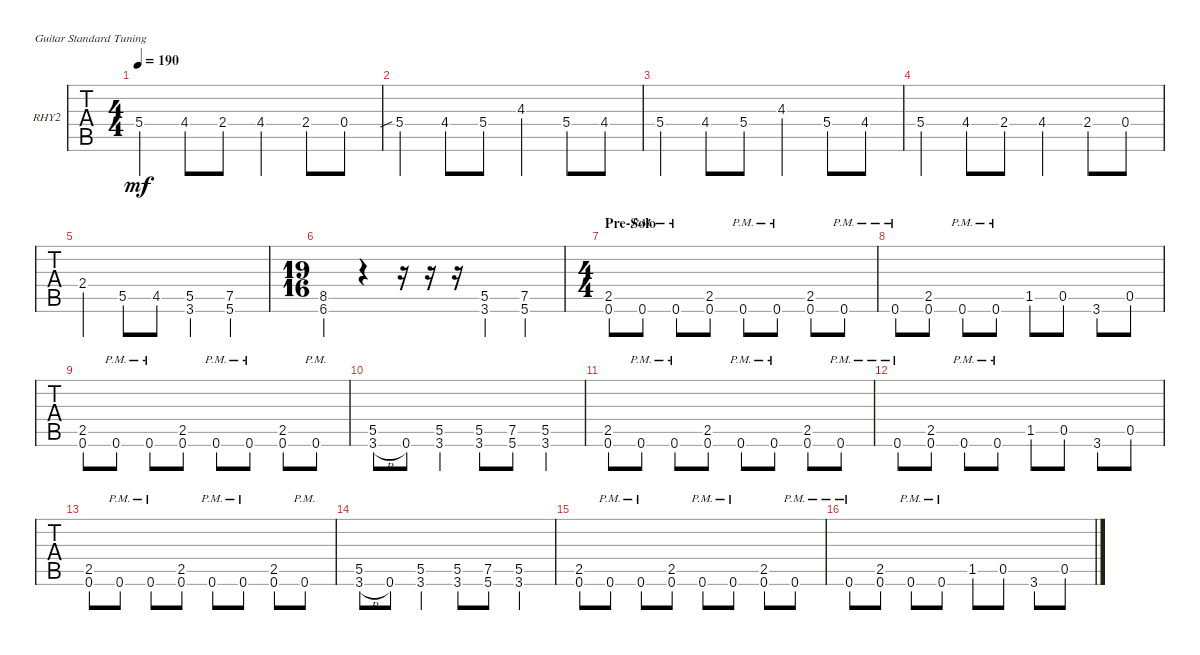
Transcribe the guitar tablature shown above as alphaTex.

\defaultSystemsLayout 4
\bracketExtendMode groupsimilarinstruments
\firstSystemTrackNameOrientation horizontal
\otherSystemsTrackNameOrientation horizontal
\track ("Rhythm Guitar 2" "RHY2") {instrument overdrivenguitar}
\staff {tabs}
\tuning (E4 B3 G3 D3 A2 E2)
\ts (4 4)
\tempo 190
\clef g2
\ks c
5.4.4{dy mf} 4.4.8 2.4.8 4.4.4 2.4.8 0.4.8 |
5.4{sib}.4 4.4.8 5.4.8 4.3.4 5.4.8 4.4.8 |
5.4.4 4.4.8 5.4.8 4.3.4 5.4.8 4.4.8 |
5.4.4 4.4.8 2.4.8 4.4.4 2.4.8 0.4.8 |
2.4.4 5.5.8 4.5.8 (3.6 5.5).4 (5.6 7.5).4 |
\ts (19 16)
(6.6{st} 8.5{st}).4 r.4 r.16 r.16 r.16 (3.6 5.5).4 (5.6 7.5).4 |
\ts (4 4)
\section ("" "Pre-Solo")
(0.6 2.5).8 0.6{pm}.8 0.6{pm}.8 (2.5 0.6).8 0.6{pm}.8 0.6{pm}.8 (2.5 0.6).8 0.6{pm}.8 |
0.6{pm}.8 (0.6 2.5).8 0.6{pm}.8 0.6{pm}.8 1.5.8 0.5.8 3.6.8 0.5.8 |
(0.6 2.5).8 0.6{pm}.8 0.6{pm}.8 (2.5 0.6).8 0.6{pm}.8 0.6{pm}.8 (2.5 0.6).8 0.6{pm}.8 |
(3.6{h} 5.5).8 0.6.8 (3.6 5.5).4 (3.6 5.5).8 (5.6 7.5).8 (3.6 5.5).4 |
(0.6 2.5).8 0.6{pm}.8 0.6{pm}.8 (2.5 0.6).8 0.6{pm}.8 0.6{pm}.8 (2.5 0.6).8 0.6{pm}.8 |
0.6{pm}.8 (0.6 2.5).8 0.6{pm}.8 0.6{pm}.8 1.5.8 0.5.8 3.6.8 0.5.8 |
(0.6 2.5).8 0.6{pm}.8 0.6{pm}.8 (2.5 0.6).8 0.6{pm}.8 0.6{pm}.8 (2.5 0.6).8 0.6{pm}.8 |
(3.6{h} 5.5).8 0.6.8 (3.6 5.5).4 (3.6 5.5).8 (5.6 7.5).8 (3.6 5.5).4 |
(0.6 2.5).8 0.6{pm}.8 0.6{pm}.8 (2.5 0.6).8 0.6{pm}.8 0.6{pm}.8 (2.5 0.6).8 0.6{pm}.8 |
0.6{pm}.8 (0.6 2.5).8 0.6{pm}.8 0.6{pm}.8 1.5.8 0.5.8 3.6.8 0.5.8
